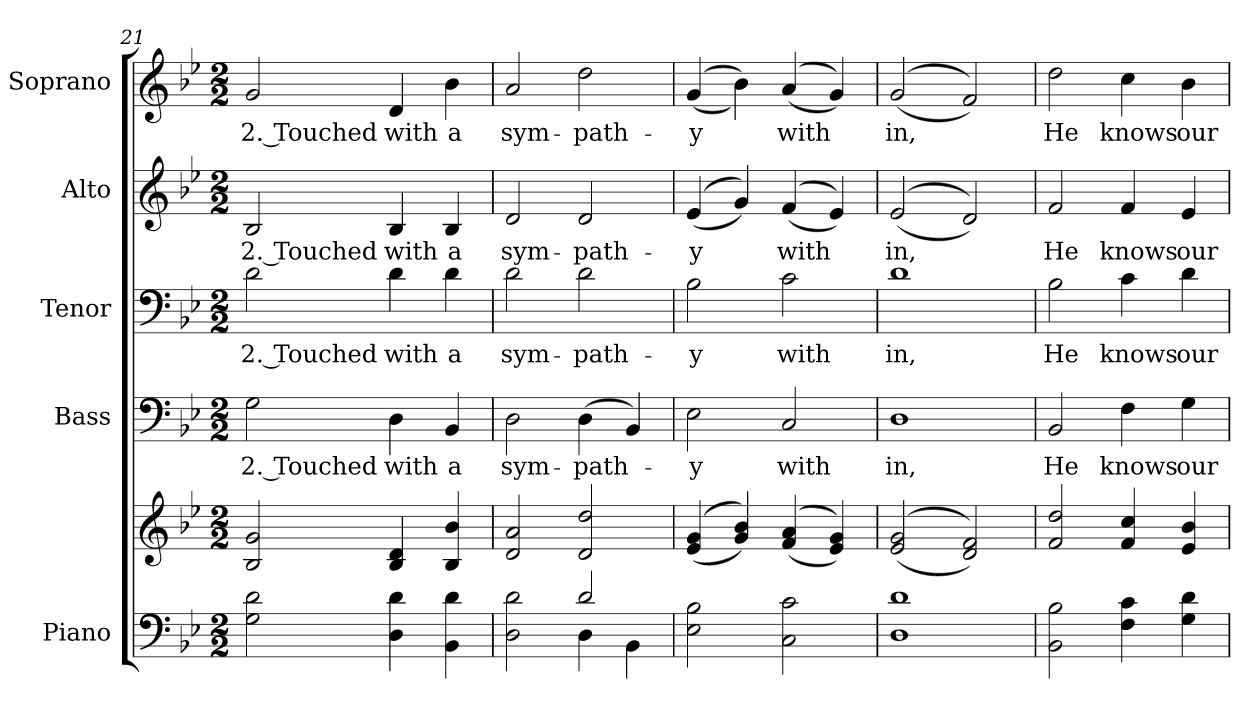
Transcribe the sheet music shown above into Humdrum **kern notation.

**kern	**kern	**kern	**text	**kern	**text	**kern	**text	**kern	**text
*part5	*part5	*part4	*part4	*part3	*part3	*part2	*part2	*part1	*part1
*staff6	*staff5	*staff4	*staff4	*staff3	*staff3	*staff2	*staff2	*staff1	*staff1
*I"Piano	*	*I"Bass	*	*I"Tenor	*	*I"Alto	*	*I"Soprano	*
*I'Pno.	*	*I'B.	*	*I'T.	*	*I'A.	*	*I'S.	*
*clefF4	*clefG2	*clefF4	*	*clefF4	*	*clefG2	*	*clefG2	*
*k[b-e-]	*k[b-e-]	*k[b-e-]	*	*k[b-e-]	*	*k[b-e-]	*	*k[b-e-]	*
*B-:	*B-:	*B-:	*	*B-:	*	*B-:	*	*B-:	*
*M2/2	*M2/2	*M2/2	*	*M2/2	*	*M2/2	*	*M2/2	*
=21	=21	=21	=21	=21	=21	=21	=21	=21	=21
!	!	!	!LO:LY:b:color=#000000	!	!	!	!	!	!
!	!	!	!	!	!LO:LY:b:color=#000000	!	!	!	!
!	!	!	!	!	!	!	!LO:LY:b:color=#000000	!	!
!	!	!	!	!	!	!	!	!	!LO:LY:b:color=#000000
2Gi\ 2di	2B-i/ 2gi	2Gi\	2. Touched	2di\	2. Touched	2B-i/	2. Touched	2gi/	2. Touched
!	!	!	!LO:LY:b:color=#000000	!	!	!	!	!	!
!	!	!	!	!	!LO:LY:b:color=#000000	!	!	!	!
!	!	!	!	!	!	!	!LO:LY:b:color=#000000	!	!
!	!	!	!	!	!	!	!	!	!LO:LY:b:color=#000000
4Di\ 4di	4B-i/ 4di	4Di\	with	4di\	with	4B-i/	with	4di/	with
!	!	!	!LO:LY:b:color=#000000	!	!	!	!	!	!
!	!	!	!	!	!LO:LY:b:color=#000000	!	!	!	!
!	!	!	!	!	!	!	!LO:LY:b:color=#000000	!	!
!	!	!	!	!	!	!	!	!	!LO:LY:b:color=#000000
4BB-i\ 4di	4B-i/ 4b-i	4BB-i/	a	4di\	a	4B-i/	a	4b-i\	a
!!LO:PB:g=z
=22	=22	=22	=22	=22	=22	=22	=22	=22	=22
*^	*	*	*	*	*	*	*	*	*
!	!	!	!	!LO:LY:b:color=#000000	!	!	!	!	!	!
!	!	!	!	!	!	!LO:LY:b:color=#000000	!	!	!	!
!	!	!	!	!	!	!	!	!LO:LY:b:color=#000000	!	!
!	!	!	!	!	!	!	!	!	!	!LO:LY:b:color=#000000
2Di\ 2di	2ryy	2di/ 2ai	2Di\	sym-	2di\	sym-	2di/	sym-	2ai/	sym-
!	!	!	!	!LO:LY:b:color=#000000	!	!	!	!	!	!
!	!	!	!	!	!	!LO:LY:b:color=#000000	!	!	!	!
!	!	!	!	!	!	!	!	!LO:LY:b:color=#000000	!	!
!	!	!	!	!	!	!	!	!	!	!LO:LY:b:color=#000000
2di/	4Di\	2di/ 2ddi	(4Di\	-path-	2di\	-path-	2di/	-path-	2ddi\	-path-
.	4BB-i\	.	4BB-i/)	.	.	.	.	.	.	.
*v	*v	*	*	*	*	*	*	*	*	*
=23	=23	=23	=23	=23	=23	=23	=23	=23	=23
*^	*	*	*	*	*	*	*	*	*
!	!	!	!	!LO:LY:b:color=#000000	!	!	!	!	!	!
*v	*v	*	*	*	*	*	*	*	*	*
*^	*	*	*	*	*	*	*	*	*
!	!	!	!	!	!	!LO:LY:b:color=#000000	!	!	!	!
*v	*v	*	*	*	*	*	*	*	*	*
*^	*	*	*	*	*	*	*	*	*
!	!	!	!	!	!	!	!	!LO:LY:b:color=#000000	!	!
*v	*v	*	*	*	*	*	*	*	*	*
*^	*	*	*	*	*	*	*	*	*
!	!	!	!	!	!	!	!	!	!	!LO:LY:b:color=#000000
*v	*v	*	*	*	*	*	*	*	*	*
2E-i\ 2B-i	((4e-i/ 4gi	2E-i\	-y	2B-i\	-y	((4e-i/	-y	((4gi/	-y
.	4gi/ 4b-i))	.	.	.	.	4gi/))	.	4b-i\))	.
!	!	!	!LO:LY:b:color=#000000	!	!	!	!	!	!
!	!	!	!	!	!LO:LY:b:color=#000000	!	!	!	!
!	!	!	!	!	!	!	!LO:LY:b:color=#000000	!	!
!	!	!	!	!	!	!	!	!	!LO:LY:b:color=#000000
2Ci\ 2ci	((4fi/ 4ai	2Ci/	with	2ci\	with	((4fi/	with	((4ai/	with
.	4e-i/ 4gi))	.	.	.	.	4e-i/))	.	4gi/))	.
=24	=24	=24	=24	=24	=24	=24	=24	=24	=24
!	!	!	!LO:LY:b:color=#000000	!	!	!	!	!	!
!	!	!	!	!	!LO:LY:b:color=#000000	!	!	!	!
!	!	!	!	!	!	!	!LO:LY:b:color=#000000	!	!
!	!	!	!	!	!	!	!	!	!LO:LY:b:color=#000000
1Di 1di	((2e-i/ 2gi	1Di	in,	1di	in,	((2e-i/	in,	((2gi/	in,
.	2di/ 2fi))	.	.	.	.	2di/))	.	2fi/))	.
!!LO:PB:g=z
=25	=25	=25	=25	=25	=25	=25	=25	=25	=25
!	!	!	!LO:LY:b:color=#000000	!	!	!	!	!	!
!	!	!	!	!	!LO:LY:b:color=#000000	!	!	!	!
!	!	!	!	!	!	!	!LO:LY:b:color=#000000	!	!
!	!	!	!	!	!	!	!	!	!LO:LY:b:color=#000000
2BB-i\ 2B-i	2fi/ 2ddi	2BB-i/	He	2B-i\	He	2fi/	He	2ddi\	He
!	!	!	!LO:LY:b:color=#000000	!	!	!	!	!	!
!	!	!	!	!	!LO:LY:b:color=#000000	!	!	!	!
!	!	!	!	!	!	!	!LO:LY:b:color=#000000	!	!
!	!	!	!	!	!	!	!	!	!LO:LY:b:color=#000000
4Fi\ 4ci	4fi/ 4cci	4Fi\	knows	4ci\	knows	4fi/	knows	4cci\	knows
!	!	!	!LO:LY:b:color=#000000	!	!	!	!	!	!
!	!	!	!	!	!LO:LY:b:color=#000000	!	!	!	!
!	!	!	!	!	!	!	!LO:LY:b:color=#000000	!	!
!	!	!	!	!	!	!	!	!	!LO:LY:b:color=#000000
4Gi\ 4di	4e-i/ 4b-i	4Gi\	our	4di\	our	4e-i/	our	4b-i\	our
=	=	=	=	=	=	=	=	=	=
*-	*-	*-	*-	*-	*-	*-	*-	*-	*-
